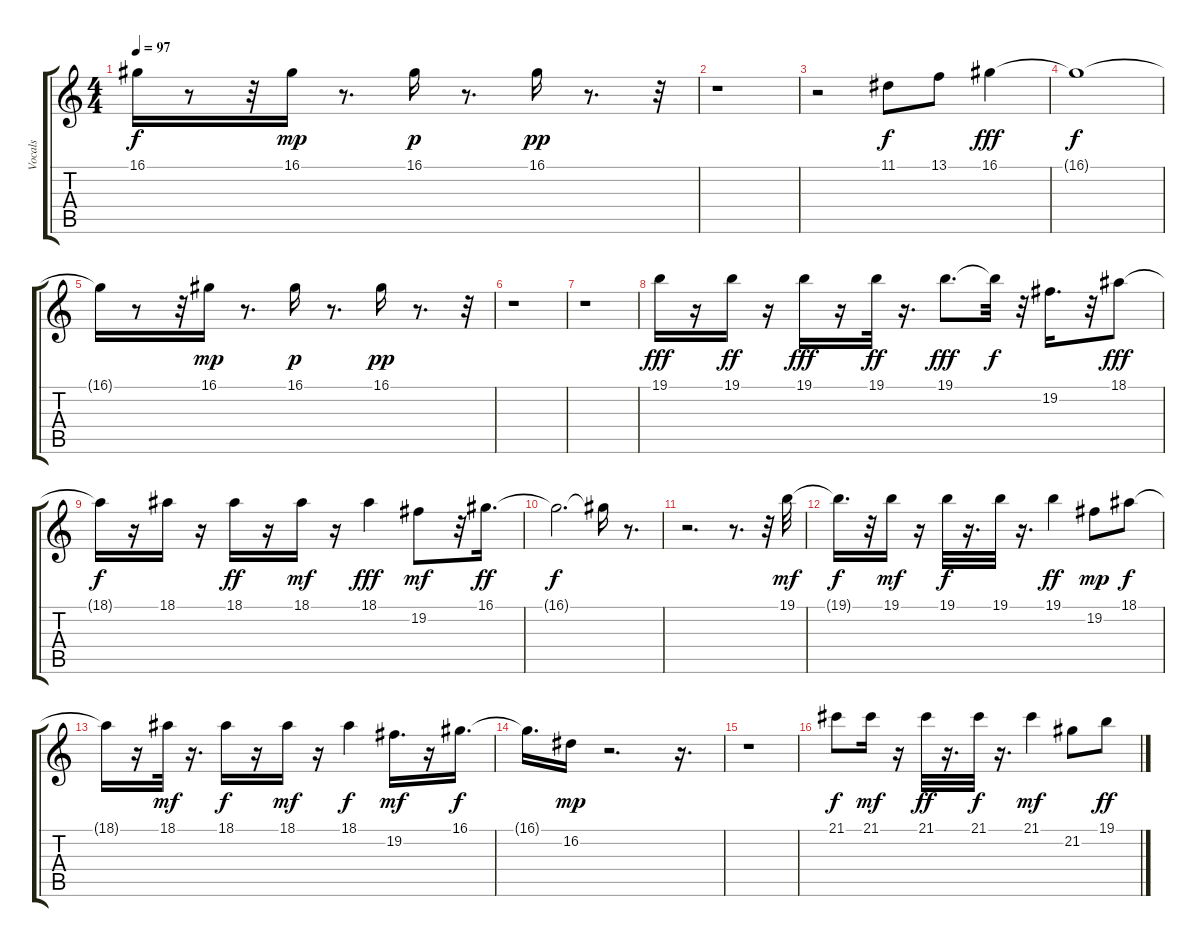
\track ("Vocals" "Vocals") {instrument whistle}
\staff {score tabs}
\tuning (E4 B3 G3 D3 A2 E2) {hide}
\ts (4 4)
\tempo 97
\clef g2
\ks c
16.1{t}.16{dy f} r.8 r.32 16.1.16{dy mp} r.8{d} 16.1.16{dy p} r.8{d} 16.1.16{dy pp} r.8{d} r.32 |
r.1 |
r.2 11.1.8{dy f} 13.1.8 16.1.4{dy fff} |
16.1{t}.1{dy f} |
16.1{t}.16 r.8 r.32 16.1.16{dy mp} r.8{d} 16.1.16{dy p} r.8{d} 16.1.16{dy pp} r.8{d} r.32 |
r.1 |
r.1 |
19.1.16{dy fff} r.16 19.1.16{dy ff} r.16 19.1.16{dy fff} r.16 19.1.32{dy ff} r.16{d} 19.1.8{d dy fff} 19.1{t}.32{dy f} r.32 19.2.16{d} r.32 18.1.8{dy fff} |
18.1{t}.16{dy f} r.16 18.1.16 r.16 18.1.16{dy ff} r.16 18.1.16{dy mf} r.16 18.1.4{dy fff} 19.2.8{dy mf} r.32 16.1.16{d dy ff} |
16.1{t}.2{d dy f} 16.1{t}.16 r.8{d} |
r.2{d} r.8{d} r.32 19.1.32{dy mf} |
19.1{t}.16{d dy f} r.32 19.1.16{dy mf} r.16 19.1.32{dy f} r.16{d} 19.1.32 r.16{d} 19.1.4{dy ff} 19.2.8{dy mp} 18.1.8{dy f} |
18.1{t}.16 r.16 18.1.32{dy mf} r.16{d} 18.1.16{dy f} r.16 18.1.16{dy mf} r.16 18.1.4{dy f} 19.2.16{d dy mf} r.16 16.1.16{d dy f} |
16.1{t}.16{d} 16.2.16{dy mp} r.2{d} r.16{d} |
r.1 |
21.1.8{dy f} 21.1.16{dy mf} r.16 21.1.32{dy ff} r.16{d} 21.1.32{dy f} r.16{d} 21.1.4{dy mf} 21.2.8 19.1.8{dy ff}
